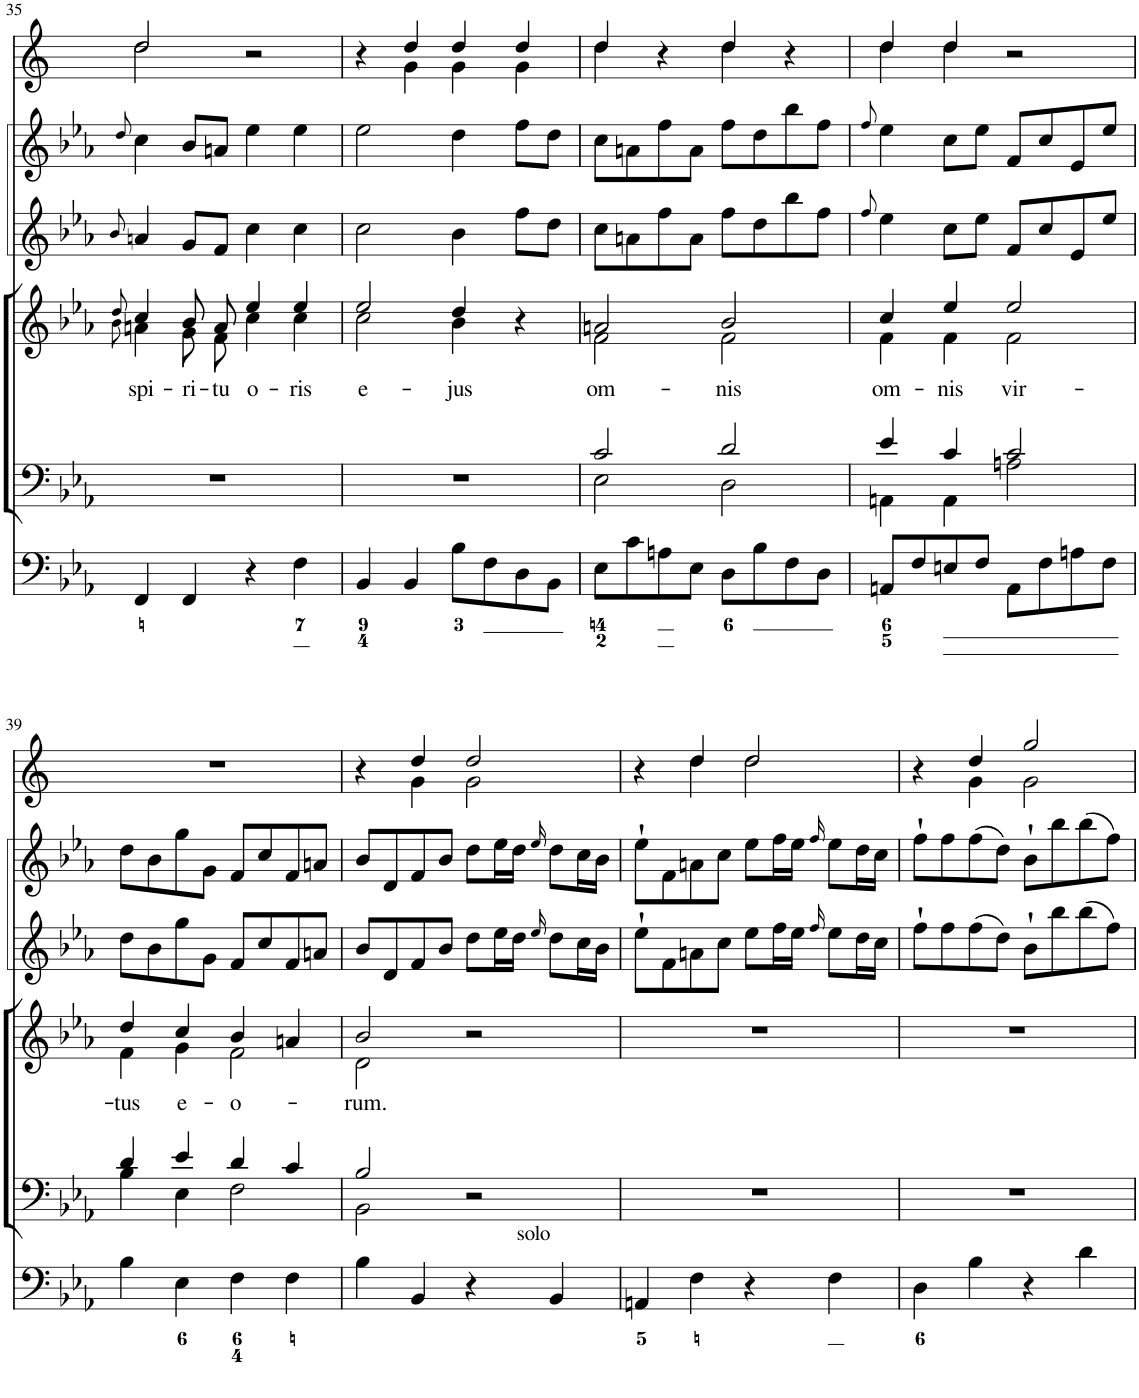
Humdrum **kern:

**kern	**kern	**kern	**text	**kern	**kern	**kern
*part6	*part5	*part4	*part4	*part3	*part2	*part1
*staff6	*staff5	*staff4	*staff4	*staff3	*staff2	*staff1
*I"Organ	*I"Voice	*I"Voice	*	*I"Violin	*I"Violini	*I"Corni in Eb
*	*	*	*	*I'Vln	*I'Vln	*
!!LO:PB:g=z
*clefF4	*clefF4	*clefG2	*	*clefG2	*clefG2	*clefG2
*	*	*	*	*	*	*Trd5c9
*k[b-e-a-]	*k[b-e-a-]	*k[b-e-a-]	*	*k[b-e-a-]	*k[b-e-a-]	*k[]
*M2/2	*M2/2	*M2/2	*	*M2/2	*M2/2	*M2/2
*met(c|)	*met(c|)	*met(c|)	*	*met(c|)	*met(c|)	*met(c|)
=35	=35	=35	=35	=35	=35	=35
*	*	*^	*	*	*	*
.	.	8qdd/	8qb-\	.	8qb-/	8qdd/	.
!	!	!	!	!LO:LY:b	!	!	!
*	*	*	*	*	*	*	*^
4FF/	1r	4cc/	4an\	spi-	4an/	4cc\	2dd/	2dd\
!	!	!	!	!LO:LY:b	!	!	!	!
4FF/	.	8b-/L	8g\L	-ri-	8g/L	8b-/L	.	.
!	!	!	!	!LO:LY:b	!	!	!	!
.	.	8a/J	8f\J	-tu	8f/J	8an/J	.	.
!	!	!	!	!LO:LY:b	!	!	!	!
4r	.	4ee-/	4cc\	o-	4cc\	4ee-\	2r	2ryy
!	!	!	!	!LO:LY:b	!	!	!	!
4F\	.	4ee-/	4cc\	-ris	4cc\	4ee-\	.	.
=36	=36	=36	=36	=36	=36	=36	=36	=36
!	!	!	!	!LO:LY:b	!	!	!	!
4BB-/	1r	2ee-/	2cc\	e-	2cc\	2ee-\	4r	4ryy
4BB-/	.	.	.	.	.	.	4dd/	4g\
!	!	!	!	!LO:LY:b	!	!	!	!
8B-\L	.	4dd/	4b-\	-jus	4b-\	4dd\	4dd/	4g\
8F\	.	.	.	.	.	.	.	.
8D\	.	4r	4ryy	.	8ff\L	8ff\L	4dd/	4g\
8BB-\J	.	.	.	.	8dd\J	8dd\J	.	.
=37	=37	=37	=37	=37	=37	=37	=37	=37
*	*^	*	*	*	*	*	*	*
!	!	!	!	!	!LO:LY:b	!	!	!	!
8E-\L	2c/	2E-\	2an/	2f\	om-	8cc\L	8cc\L	4dd/	4dd\
8c\	.	.	.	.	.	8an\	8an\	.	.
8An\	.	.	.	.	.	8ff\	8ff\	4r	4ryy
8E-\J	.	.	.	.	.	8a\J	8a\J	.	.
!	!	!	!	!	!LO:LY:b	!	!	!	!
8D\L	2d/	2D\	2b-/	2f\	-nis	8ff\L	8ff\L	4dd/	4dd\
8B-\	.	.	.	.	.	8dd\	8dd\	.	.
8F\	.	.	.	.	.	8bb-\	8bb-\	4r	4ryy
8D\J	.	.	.	.	.	8ff\J	8ff\J	.	.
=38	=38	=38	=38	=38	=38	=38	=38	=38	=38
.	.	.	.	.	.	8qff/	8qff/	.	.
!	!	!	!	!	!LO:LY:b	!	!	!	!
8AAn/L	4e-/	4AAn\	4cc/	4f\	om-	4ee-\	4ee-\	4dd/	4dd\
8F/	.	.	.	.	.	.	.	.	.
!	!	!	!	!	!LO:LY:b	!	!	!	!
8En/	4c/	4AA\	4ee-/	4f\	-nis	8cc\L	8cc\L	4dd/	4dd\
8F/J	.	.	.	.	.	8ee-\J	8ee-\J	.	.
!	!	!	!	!	!LO:LY:b	!	!	!	!
8AA\L	2c/	2An\	2ee-/	2f\	vir-	8f/L	8f/L	2r	2ryy
8F\	.	.	.	.	.	8cc/	8cc/	.	.
8An\	.	.	.	.	.	8e-/	8e-/	.	.
8F\J	.	.	.	.	.	8ee-/J	8ee-/J	.	.
*	*	*	*	*	*	*	*	*v	*v
!!LO:LB:g=z
=39	=39	=39	=39	=39	=39	=39	=39	=39
!	!	!	!	!	!LO:LY:b	!	!	!
4B-\	4d/	4B-\	4dd/	4f\	-tus	8dd\L	8dd\L	1r
.	.	.	.	.	.	8b-\	8b-\	.
!	!	!	!	!	!LO:LY:b	!	!	!
4E-\	4e-/	4E-\	4cc/	4g\	e-	8gg\	8gg\	.
.	.	.	.	.	.	8g\J	8g\J	.
!	!	!	!	!	!LO:LY:b	!	!	!
4F\	4d/	2F\	4b-/	2f\	-o-	8f/L	8f/L	.
.	.	.	.	.	.	8cc/	8cc/	.
4F\	4c/	.	4an/	.	.	8f/	8f/	.
.	.	.	.	.	.	8an/J	8an/J	.
=40	=40	=40	=40	=40	=40	=40	=40	=40
!	!	!	!	!	!LO:LY:b	!	!	!
*	*	*	*	*	*	*	*	*^
4B-\	2B-/	2BB-\	2b-/	2d\	-rum.	8b-/L	8b-/L	4r	4ryy
.	.	.	.	.	.	8d/	8d/	.	.
4BB-/	.	.	.	.	.	8f/	8f/	4dd/	4g\
.	.	.	.	.	.	8b-/J	8b-/J	.	.
4r	2r	2ryy	2r	2ryy	.	8dd\L	8dd\L	2dd/	2g\
.	.	.	.	.	.	16ee-\L	16ee-\L	.	.
.	.	.	.	.	.	16dd\JJ	16dd\JJ	.	.
.	.	.	.	.	.	16qee-/	16qee-/	.	.
!LO:TX:a:t=solo	!	!	!	!	!	!	!	!	!
4BB-/	.	.	.	.	.	8dd\L	8dd\L	.	.
.	.	.	.	.	.	16cc\L	16cc\L	.	.
.	.	.	.	.	.	16b-\JJ	16b-\JJ	.	.
*	*v	*v	*	*	*	*	*	*	*
*	*	*v	*v	*	*	*	*	*
=41	=41	=41	=41	=41	=41	=41	=41
4AAn/	1r	1r	.	8ee-`\L	8ee-`\L	4r	4ryy
.	.	.	.	8f\	8f\	.	.
4F\	.	.	.	8an\	8an\	4dd/	4dd\
.	.	.	.	8cc\J	8cc\J	.	.
4r	.	.	.	8ee-\L	8ee-\L	2dd/	2dd\
.	.	.	.	16ff\L	16ff\L	.	.
.	.	.	.	16ee-\JJ	16ee-\JJ	.	.
.	.	.	.	16qff/	16qff/	.	.
4F\	.	.	.	8ee-\L	8ee-\L	.	.
.	.	.	.	16dd\L	16dd\L	.	.
.	.	.	.	16cc\JJ	16cc\JJ	.	.
=42	=42	=42	=42	=42	=42	=42	=42
4D\	1r	1r	.	8ff`\L	8ff`\L	4r	4ryy
.	.	.	.	8ff\	8ff\	.	.
4B-\	.	.	.	(8ff\	(8ff\	4dd/	4g\
.	.	.	.	8dd\J)	8dd\J)	.	.
4r	.	.	.	8b-`\L	8b-`\L	2gg/	2g\
.	.	.	.	8bb-\	8bb-\	.	.
4d\	.	.	.	(8bb-\	(8bb-\	.	.
.	.	.	.	8ff\J)	8ff\J)	.	.
*	*	*	*	*	*	*v	*v
=	=	=	=	=	=	=
*-	*-	*-	*-	*-	*-	*-
